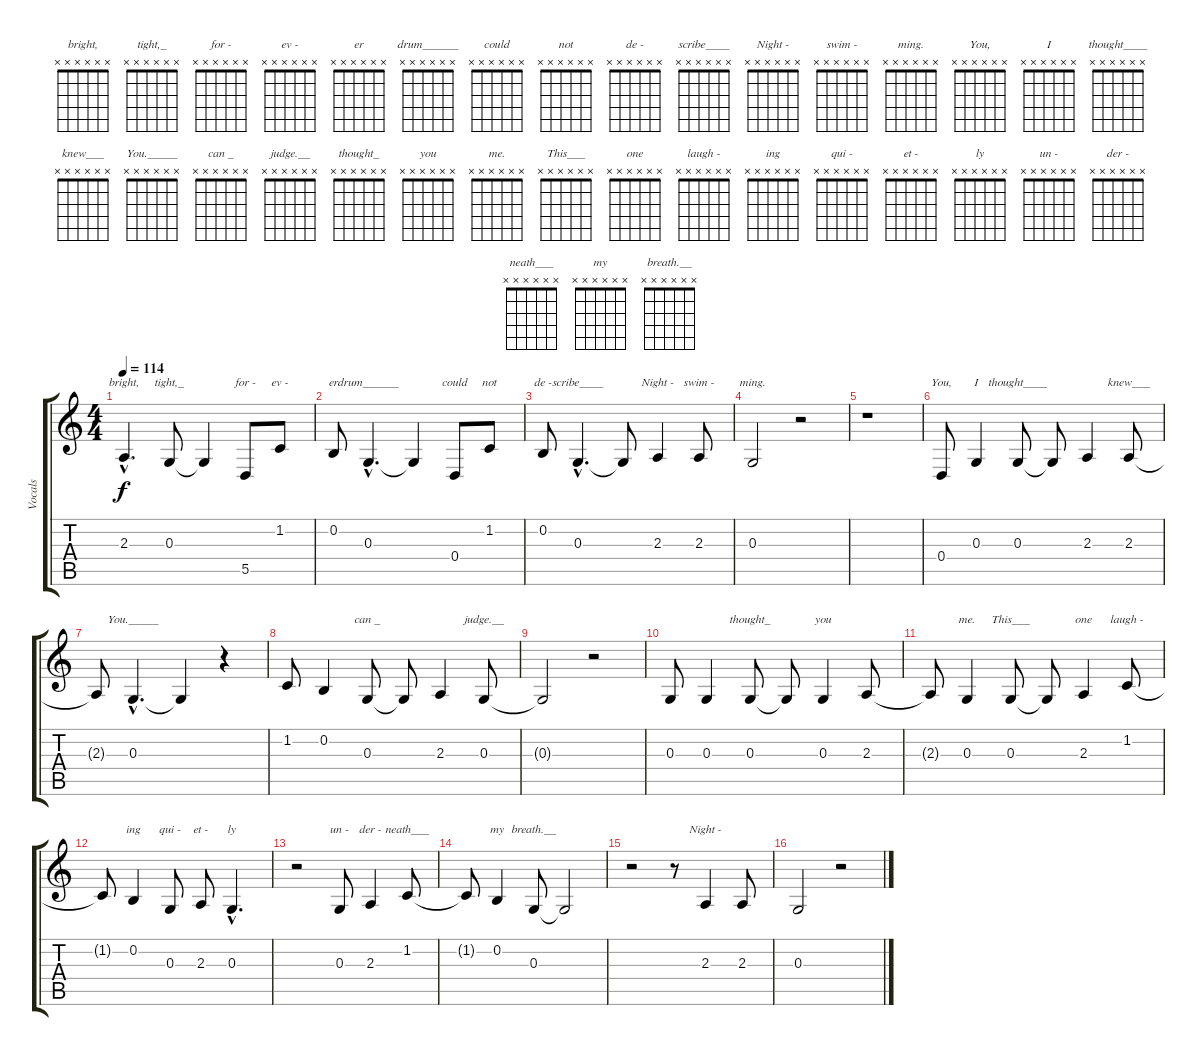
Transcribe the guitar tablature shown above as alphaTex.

\track ("Vocals" "Vocals") {instrument fx3crystal}
\staff {score tabs}
\tuning (E4 B3 G3 D3 A2 E2) {hide}
\chord ("bright," x x x x x x) {firstfret 0}
\chord ("tight,_" x x x x x x) {firstfret 0}
\chord ("for -" x x x x x x) {firstfret 0}
\chord ("ev - " x x x x x x) {firstfret 0}
\chord ("er" x x x x x x) {firstfret 0}
\chord ("drum______" x x x x x x) {firstfret 0}
\chord ("could" x x x x x x) {firstfret 0}
\chord ("not" x x x x x x) {firstfret 0}
\chord ("de - " x x x x x x) {firstfret 0}
\chord ("scribe____" x x x x x x) {firstfret 0}
\chord ("night - " x x x x x x) {firstfret 0}
\chord ("swim - " x x x x x x) {firstfret 0}
\chord ("ming." x x x x x x) {firstfret 0}
\chord ("You," x x x x x x) {firstfret 0}
\chord ("I" x x x x x x) {firstfret 0}
\chord ("thought____" x x x x x x) {firstfret 0}
\chord ("knew___" x x x x x x) {firstfret 0}
\chord ("You._____" x x x x x x) {firstfret 0}
\chord ("can _ " x x x x x x) {firstfret 0}
\chord ("judge.__" x x x x x x) {firstfret 0}
\chord ("thought_" x x x x x x) {firstfret 0}
\chord ("you" x x x x x x) {firstfret 0}
\chord ("me." x x x x x x) {firstfret 0}
\chord ("This___" x x x x x x) {firstfret 0}
\chord ("one" x x x x x x) {firstfret 0}
\chord ("laugh -" x x x x x x) {firstfret 0}
\chord ("ing" x x x x x x) {firstfret 0}
\chord ("qui - " x x x x x x) {firstfret 0}
\chord ("et - " x x x x x x) {firstfret 0}
\chord ("ly" x x x x x x) {firstfret 0}
\chord ("un - " x x x x x x) {firstfret 0}
\chord ("der - " x x x x x x) {firstfret 0}
\chord ("neath___" x x x x x x) {firstfret 0}
\chord ("my" x x x x x x) {firstfret 0}
\chord ("breath.__" x x x x x x) {firstfret 0}
\chord ("Night - " x x x x x x) {firstfret 0}
\ts (4 4)
\tempo 114
\clef g2
\ks c
2.3{hac}.4{d ch "bright," dy f} 0.3.8{ch "tight,_"} 0.3{t}.4 5.5.8{ch "for -"} 1.2.8{ch "ev - "} |
0.2.8{ch "er"} 0.3{hac}.4{d ch "drum______"} 0.3{t}.4 0.4.8{ch "could"} 1.2.8{ch "not"} |
0.2.8{ch "de - "} 0.3{hac}.4{d ch "scribe____"} 0.3{t}.8 2.3.4{ch "night - "} 2.3.8{ch "swim - "} |
0.3.2{ch "ming."} r.2 |
r.1 |
0.4.8{ch "You,"} 0.3.4{ch "I"} 0.3.8{ch "thought____"} 0.3{t}.8 2.3.4 2.3.8{ch "knew___"} |
2.3{t}.8 0.3{hac}.4{d ch "You._____"} 0.3{t}.4 r.4 |
1.2.8 0.2.4 0.3.8{ch "can _ "} 0.3{t}.8 2.3.4 0.3.8{ch "judge.__"} |
0.3{t}.2 r.2 |
0.3.8 0.3.4 0.3.8{ch "thought_"} 0.3{t}.8 0.3.4{ch "you"} 2.3.8 |
2.3{t}.8 0.3.4{ch "me."} 0.3.8{ch "This___"} 0.3{t}.8 2.3.4{ch "one"} 1.2.8{ch "laugh -"} |
1.2{t}.8 0.2.4{ch "ing"} 0.3.8{ch "qui - "} 2.3.8{ch "et - "} 0.3{hac}.4{d ch "ly"} |
r.2 0.3.8{ch "un - "} 2.3.4{ch "der - "} 1.2.8{ch "neath___"} |
1.2{t}.8 0.2.4{ch "my"} 0.3.8{ch "breath.__"} 0.3{t}.2 |
r.2 r.8 2.3.4{ch "Night - "} 2.3.8 |
0.3.2 r.2
